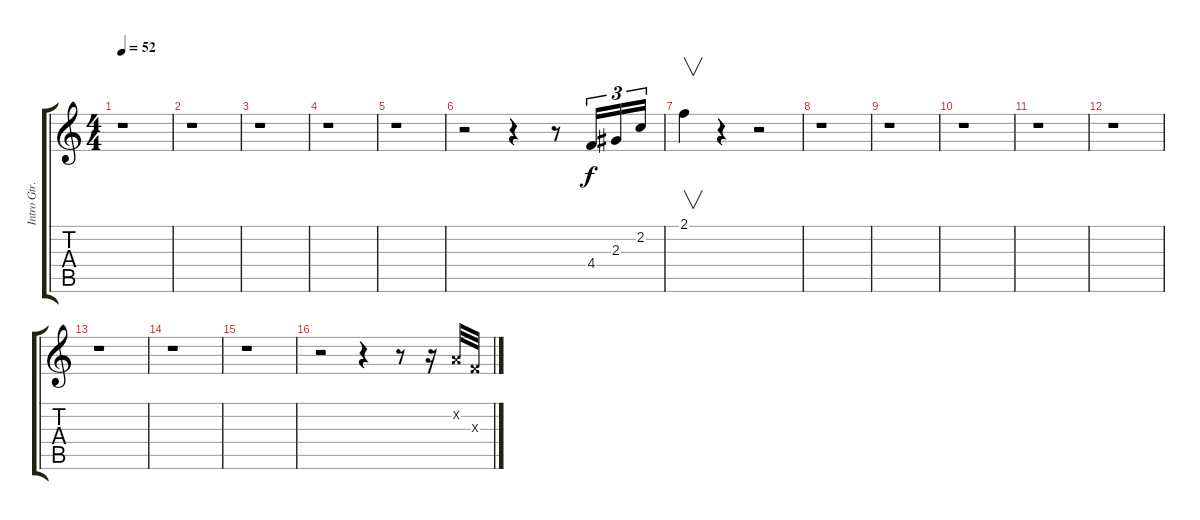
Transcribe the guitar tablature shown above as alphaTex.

\track ("Intro Gtr." "Intro Gtr.") {instrument distortionguitar}
\staff {score tabs}
\tuning (Eb4 Bb3 Gb3 Db3 Ab2 Eb2) {hide}
\ts (4 4)
\tempo 52
\clef g2
\ks c
r.1{dy f} |
r.1 |
r.1 |
r.1 |
r.1 |
r.2 r.4 r.8 4.4.16{tu (3 2)} 2.3.16{tu (3 2)} 2.2.16{tu (3 2)} |
2.1.4{v} r.4 r.2 |
r.1 |
r.1 |
r.1 |
r.1 |
r.1 |
r.1 |
r.1 |
r.1 |
r.2 r.4 r.8 r.16 -1.2{x}.32 -1.3{x}.32
